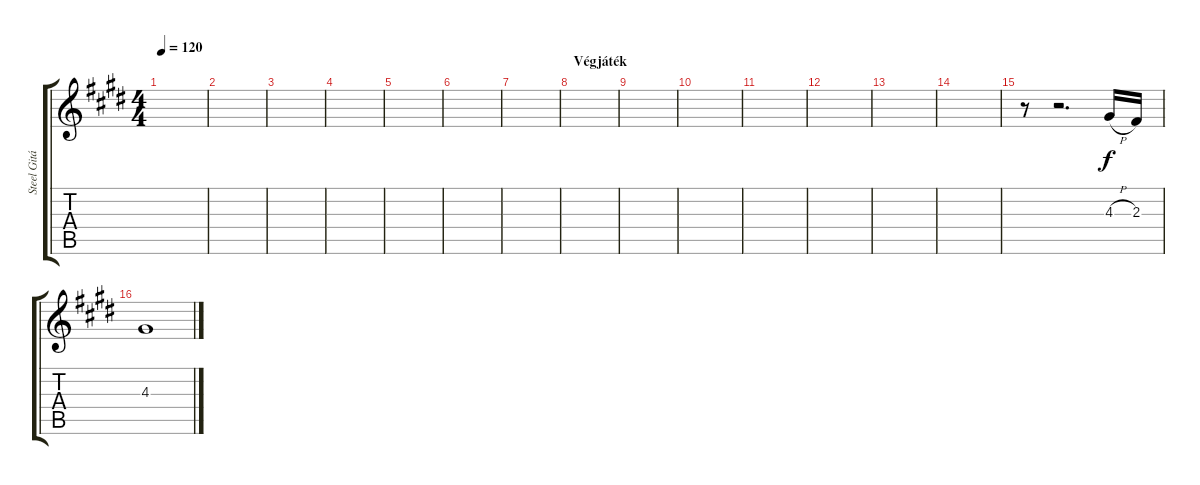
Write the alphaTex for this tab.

\track ("Steel Gitár Szóló" "Steel Gitá") {instrument acousticguitarsteel}
\staff {score tabs}
\tuning (Db4 Ab3 E3 B2 Gb2 Db2) {hide}
\ts (4 4)
\tempo 120
\clef g2
\ks c#minor
|
|
|
|
|
|
|
\section ("" "Végjáték")
|
|
|
|
|
|
|
r.8 r.2{d} 4.3{h}.16 2.3.16 |
4.3.1
